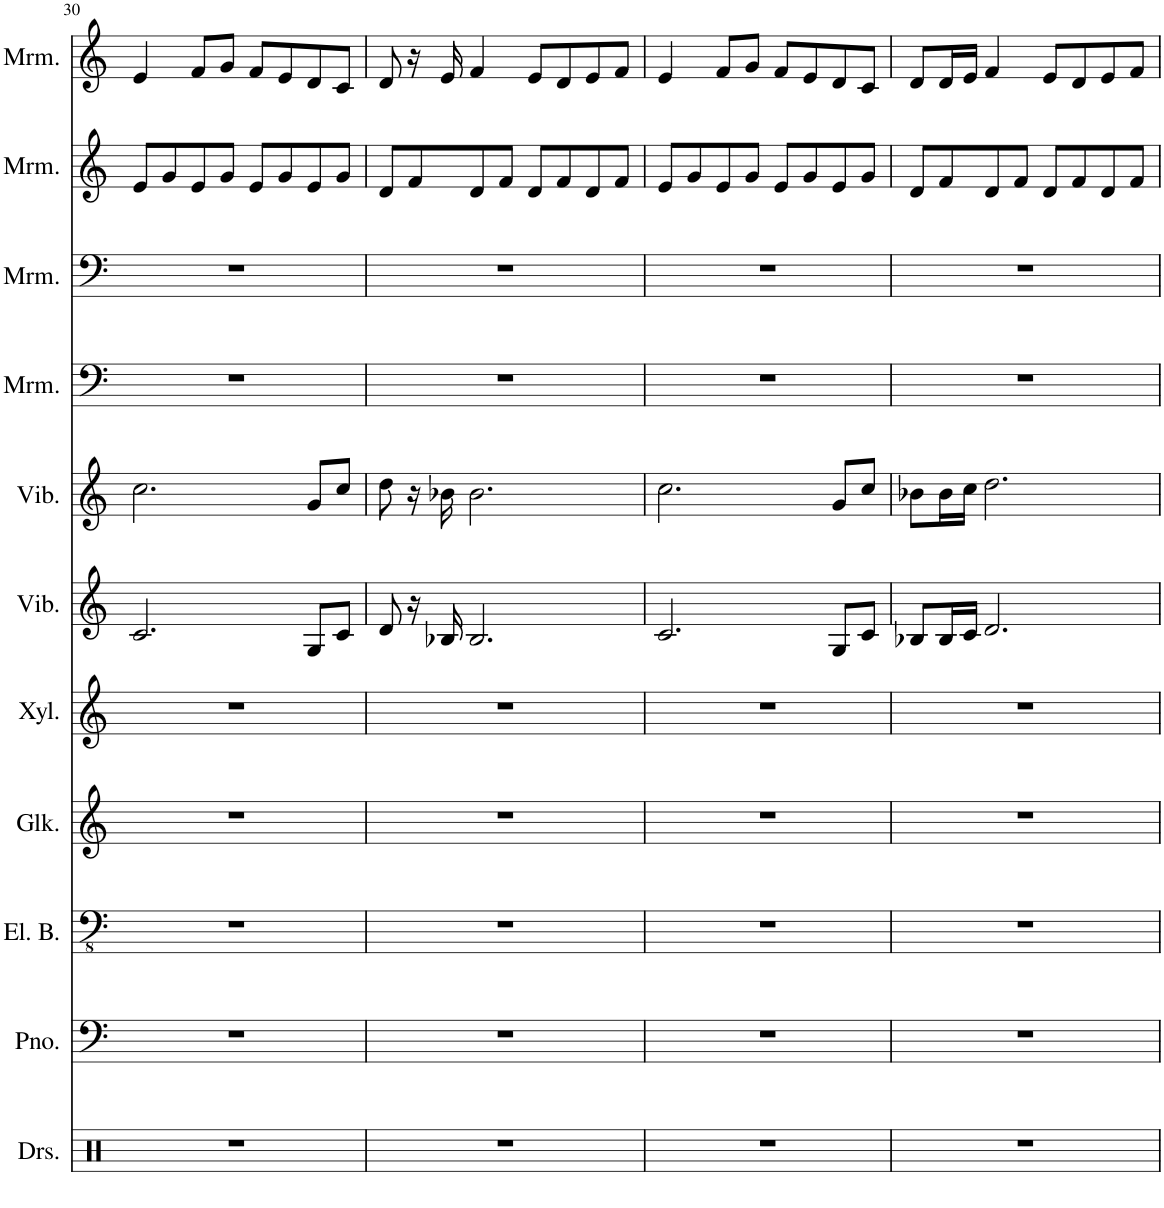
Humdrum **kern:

**kern	**kern	**kern	**kern	**kern	**kern	**kern	**kern	**kern	**kern	**kern
*part11	*part10	*part9	*part8	*part7	*part6	*part5	*part4	*part3	*part2	*part1
*staff11	*staff10	*staff9	*staff8	*staff7	*staff6	*staff5	*staff4	*staff3	*staff2	*staff1
*I"Drumset	*I"Piano	*I"Electric Bass	*I"Glockenspiel	*I"Xylophone	*I"Vibraphone	*I"Vibraphone	*I"Marimba	*I"Marimba	*I"Marimba	*I"Marimba
*I'Drs.	*I'Pno.	*I'El. B.	*I'Glk.	*I'Xyl.	*I'Vib.	*I'Vib.	*I'Mrm.	*I'Mrm.	*I'Mrm.	*I'Mrm.
!!LO:PB:g=z
*clefX	*clefF4	*clefFv4	*clefG2	*clefG2	*clefG2	*clefG2	*clefF4	*clefF4	*clefG2	*clefG2
*	*	*	*Trd-14c-24	*Trd-7c-12	*	*	*	*	*	*
*k[]	*k[]	*k[]	*k[]	*k[]	*k[]	*k[]	*k[]	*k[]	*k[]	*k[]
*M4/4	*M4/4	*M4/4	*M4/4	*M4/4	*M4/4	*M4/4	*M4/4	*M4/4	*M4/4	*M4/4
=30	=30	=30	=30	=30	=30	=30	=30	=30	=30	=30
1r	1r	1r	1r	1r	2.c/	2.cc\	1r	1r	8e/L	4e/
.	.	.	.	.	.	.	.	.	8g/	.
.	.	.	.	.	.	.	.	.	8e/	8f/L
.	.	.	.	.	.	.	.	.	8g/J	8g/J
.	.	.	.	.	.	.	.	.	8e/L	8f/L
.	.	.	.	.	.	.	.	.	8g/	8e/
.	.	.	.	.	8G/L	8g/L	.	.	8e/	8d/
.	.	.	.	.	8c/J	8cc/J	.	.	8g/J	8c/J
=31	=31	=31	=31	=31	=31	=31	=31	=31	=31	=31
1r	1r	1r	1r	1r	8d/	8dd\	1r	1r	8d/L	8d/
.	.	.	.	.	16r	16r	.	.	8f/	16r
.	.	.	.	.	16B-X/	16b-X\	.	.	.	16e/
.	.	.	.	.	2.B-/	2.b-\	.	.	8d/	4f/
.	.	.	.	.	.	.	.	.	8f/J	.
.	.	.	.	.	.	.	.	.	8d/L	8e/L
.	.	.	.	.	.	.	.	.	8f/	8d/
.	.	.	.	.	.	.	.	.	8d/	8e/
.	.	.	.	.	.	.	.	.	8f/J	8f/J
=32	=32	=32	=32	=32	=32	=32	=32	=32	=32	=32
1r	1r	1r	1r	1r	2.c/	2.cc\	1r	1r	8e/L	4e/
.	.	.	.	.	.	.	.	.	8g/	.
.	.	.	.	.	.	.	.	.	8e/	8f/L
.	.	.	.	.	.	.	.	.	8g/J	8g/J
.	.	.	.	.	.	.	.	.	8e/L	8f/L
.	.	.	.	.	.	.	.	.	8g/	8e/
.	.	.	.	.	8G/L	8g/L	.	.	8e/	8d/
.	.	.	.	.	8c/J	8cc/J	.	.	8g/J	8c/J
=33	=33	=33	=33	=33	=33	=33	=33	=33	=33	=33
1r	1r	1r	1r	1r	8B-X/L	8b-X\L	1r	1r	8d/L	8d/L
.	.	.	.	.	16B-/L	16b-\L	.	.	8f/	16d/L
.	.	.	.	.	16c/JJ	16cc\JJ	.	.	.	16e/JJ
.	.	.	.	.	2.d/	2.dd\	.	.	8d/	4f/
.	.	.	.	.	.	.	.	.	8f/J	.
.	.	.	.	.	.	.	.	.	8d/L	8e/L
.	.	.	.	.	.	.	.	.	8f/	8d/
.	.	.	.	.	.	.	.	.	8d/	8e/
.	.	.	.	.	.	.	.	.	8f/J	8f/J
=	=	=	=	=	=	=	=	=	=	=
*-	*-	*-	*-	*-	*-	*-	*-	*-	*-	*-
